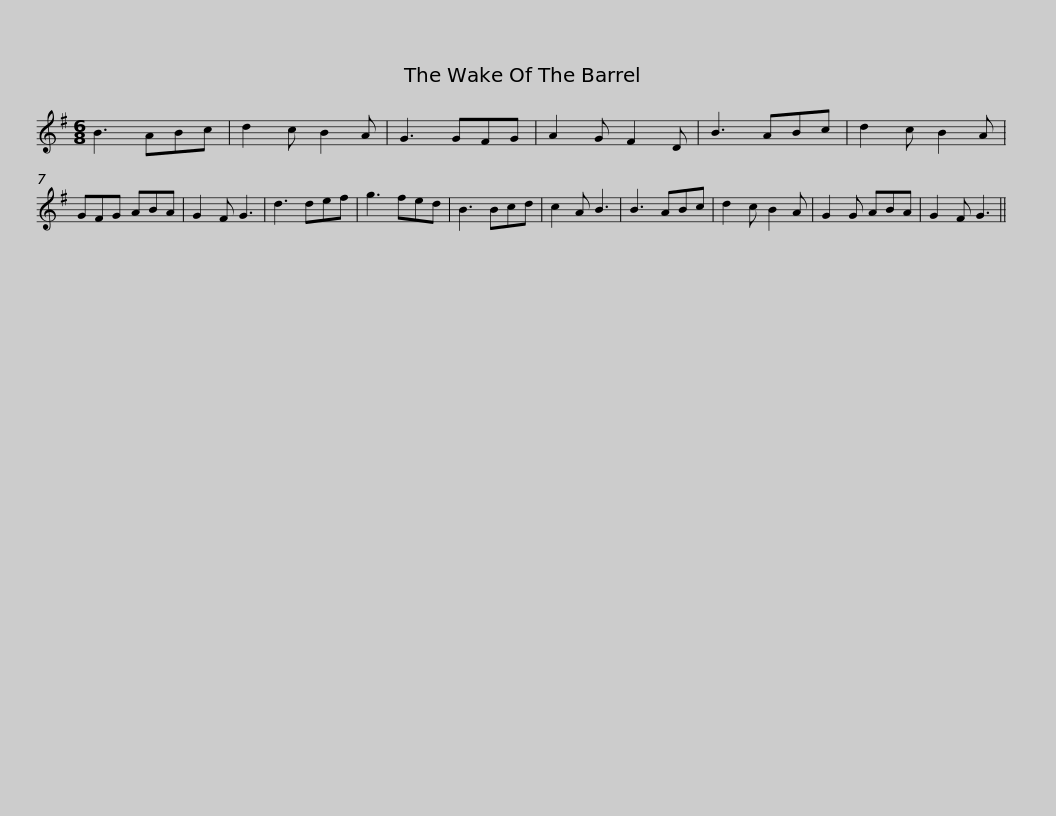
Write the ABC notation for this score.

X:1
L:1/8
M:6/8
I:linebreak $
K:G
V:1 treble
V:1
 B3 ABc | d2 c B2 A | G3 GFG | A2 G F2 D | B3 ABc | %5
 d2 c B2 A | GFG ABA | G2 F G3 | d3 def |$ g3 fed | %10
 B3 Bcd | c2 A B3 | B3 ABc | d2 c B2 A | G2 G ABA | %15
 G2 F G3 || %16
